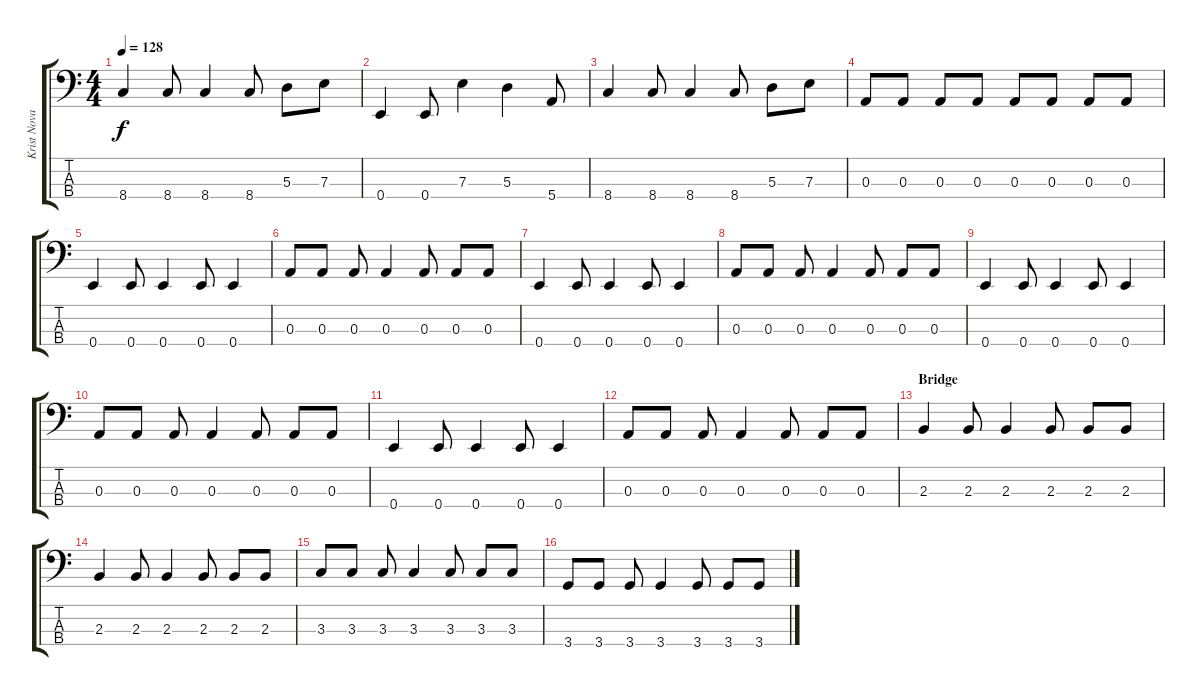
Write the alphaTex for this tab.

\track ("Krist Novaselic" "Krist Nova") {instrument electricbasspick}
\staff {score tabs}
\tuning (G2 D2 A1 E1) {hide}
\ts (4 4)
\tempo 128
\clef f4
\ks c
8.4.4{dy f} 8.4.8 8.4.4 8.4.8 5.3.8 7.3.8 |
0.4.4 0.4.8 7.3.4 5.3.4 5.4.8 |
8.4.4 8.4.8 8.4.4 8.4.8 5.3.8 7.3.8 |
0.3.8 0.3.8 0.3.8 0.3.8 0.3.8 0.3.8 0.3.8 0.3.8 |
0.4.4 0.4.8 0.4.4 0.4.8 0.4.4 |
0.3.8 0.3.8 0.3.8 0.3.4 0.3.8 0.3.8 0.3.8 |
0.4.4 0.4.8 0.4.4 0.4.8 0.4.4 |
0.3.8 0.3.8 0.3.8 0.3.4 0.3.8 0.3.8 0.3.8 |
0.4.4 0.4.8 0.4.4 0.4.8 0.4.4 |
0.3.8 0.3.8 0.3.8 0.3.4 0.3.8 0.3.8 0.3.8 |
0.4.4 0.4.8 0.4.4 0.4.8 0.4.4 |
0.3.8 0.3.8 0.3.8 0.3.4 0.3.8 0.3.8 0.3.8 |
\section ("" "Bridge")
2.3.4 2.3.8 2.3.4 2.3.8 2.3.8 2.3.8 |
2.3.4 2.3.8 2.3.4 2.3.8 2.3.8 2.3.8 |
3.3.8 3.3.8 3.3.8 3.3.4 3.3.8 3.3.8 3.3.8 |
3.4.8 3.4.8 3.4.8 3.4.4 3.4.8 3.4.8 3.4.8
